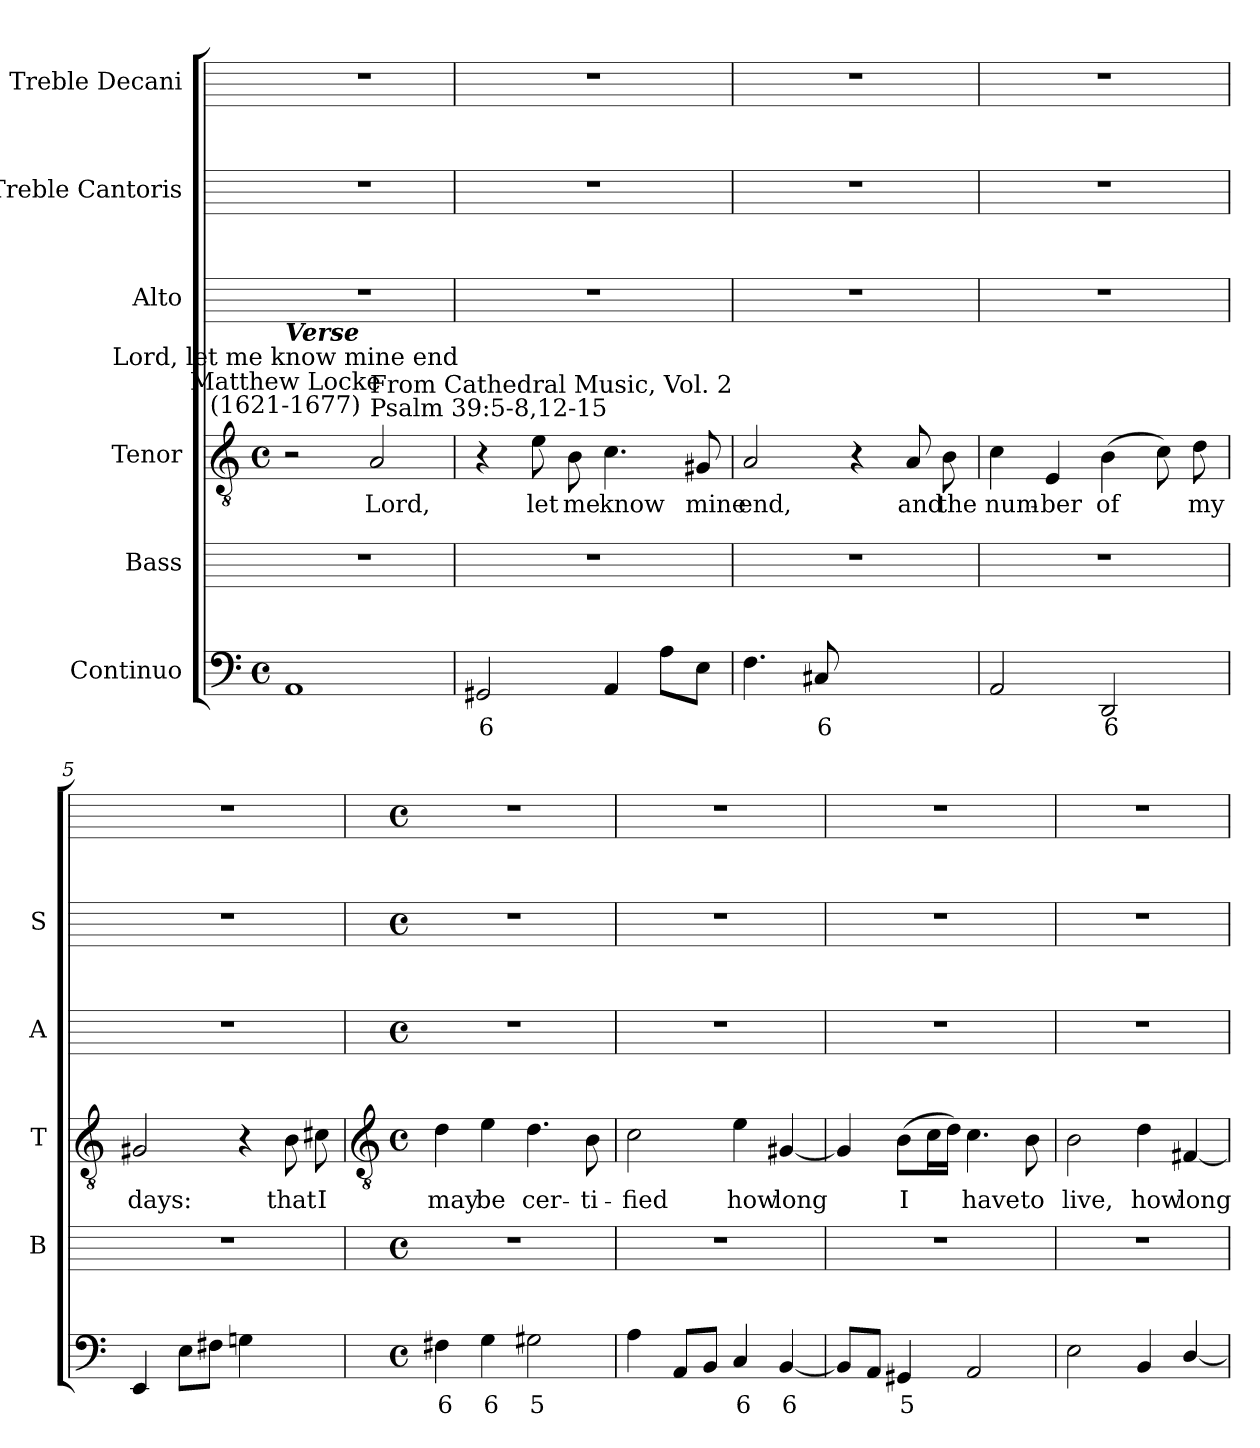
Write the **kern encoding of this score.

**kern	**text	**kern	**kern	**text	**kern	**kern	**kern
*part6	*part6	*part5	*part4	*part4	*part3	*part2	*part1
*staff6	*staff6	*staff5	*staff4	*staff4	*staff3	*staff2	*staff1
*I"Continuo	*	*I"Bass	*I"Tenor	*	*I"Alto	*I"Treble Cantoris	*I"Treble Decani
*	*	*I'B	*I'T	*	*I'A	*I'S	*
*clefF4	*	*	*clefGv2	*	*	*	*
*k[]	*	*	*k[]	*	*	*	*
*C:	*	*	*C:	*	*	*	*
*M4/4	*	*	*M4/4	*	*	*	*
*met(c)	*	*	*met(c)	*	*	*	*
=1	=1	=1	=1	=1	=1	=1	=1
!	!	!	!LO:TX:a:cj:t=Matthew Locke\n(1621-1677)	!	!	!	!
!	!	!	!LO:TX:a:cj:t=Lord, let me know mine end	!	!	!	!
!	!	!	!LO:TX:a:Bi:t=Verse	!	!	!	!
1AA	.	1r	2r	.	1r	1r	1r
!	!	!	!LO:TX:a:t=From Cathedral Music, Vol. 2\nPsalm 39&colon;5-8,12-15	!	!	!	!
!	!	!	!	!LO:LY:b	!	!	!
.	.	.	2A	Lord,	.	.	.
=2	=2	=2	=2	=2	=2	=2	=2
!	!LO:LY:b	!	!	!	!	!	!
2GG#X	6	1r	4r	.	1r	1r	1r
!	!	!	!	!LO:LY:b	!	!	!
.	.	.	8e	let	.	.	.
!	!	!	!	!LO:LY:b	!	!	!
.	.	.	8B	me	.	.	.
!	!	!	!	!LO:LY:b	!	!	!
4AA	.	.	4.c	know	.	.	.
8AL	.	.	.	.	.	.	.
!	!	!	!	!LO:LY:b	!	!	!
8EJ	.	.	8G#X	mine	.	.	.
=3	=3	=3	=3	=3	=3	=3	=3
!	!	!	!	!LO:LY:b	!	!	!
4.F	.	1r	2A	end,	1r	1r	1r
!	!LO:LY:b	!	!	!	!	!	!
8C#X	6	.	.	.	.	.	.
!	!LO:LY:b	!	!	!	!	!	!
[4Dyy	5	.	4r	.	.	.	.
!	!LO:LY:b	!	!	!LO:LY:b	!	!	!
8Dyy_	5	.	8A	and	.	.	.
!	!LO:LY:b	!	!	!LO:LY:b	!	!	!
8Dyy]	6	.	8B	the	.	.	.
=4	=4	=4	=4	=4	=4	=4	=4
!	!	!	!	!LO:LY:b	!	!	!
2AA	.	1r	4c	num-	1r	1r	1r
!	!	!	!	!LO:LY:b	!	!	!
.	.	.	4E	-ber	.	.	.
!	!LO:LY:b	!	!	!LO:LY:b	!	!	!
2DD	6	.	(>4B	of	.	.	.
.	.	.	8c)	.	.	.	.
!	!	!	!	!LO:LY:b	!	!	!
.	.	.	8d	my	.	.	.
=5	=5	=5	=5	=5	=5	=5	=5
!	!	!	!	!LO:LY:b	!	!	!
4EE	.	1r	2G#X	days:	1r	1r	1r
8EL	.	.	.	.	.	.	.
8F#XJ	.	.	.	.	.	.	.
4Gn	.	.	4r	.	.	.	.
!	!LO:LY:b	!	!	!LO:LY:b	!	!	!
[8Eyy	5	.	8B	that	.	.	.
!	!LO:LY:b	!	!	!LO:LY:b	!	!	!
8Eyy]	6	.	8c#X	I	.	.	.
!!LO:LB:g=z
=6	=6	=6	=6	=6	=6	=6	=6
*	*	*	*clefGv2	*	*	*	*
*M4/4	*	*M4/4	*M4/4	*	*M4/4	*M4/4	*M4/4
*met(c)	*	*met(c)	*met(c)	*	*met(c)	*met(c)	*met(c)
!	!LO:LY:b	!	!	!LO:LY:b	!	!	!
4F#X	6	1r	4d	may	1r	1r	1r
!	!LO:LY:b	!	!	!LO:LY:b	!	!	!
4G	6	.	4e	be	.	.	.
!	!LO:LY:b	!	!	!LO:LY:b	!	!	!
2G#X	5	.	4.d	cer-	.	.	.
!	!	!	!	!LO:LY:b	!	!	!
.	.	.	8B	-ti-	.	.	.
=7	=7	=7	=7	=7	=7	=7	=7
!	!	!	!	!LO:LY:b	!	!	!
4A	.	1r	2c	-fied	1r	1r	1r
8AAL	.	.	.	.	.	.	.
8BBJ	.	.	.	.	.	.	.
!	!LO:LY:b	!	!	!LO:LY:b	!	!	!
4C	6	.	4e	how	.	.	.
!	!LO:LY:b	!	!	!LO:LY:b	!	!	!
[4BB	6	.	[4G#X	long	.	.	.
=8	=8	=8	=8	=8	=8	=8	=8
8BBL]	.	1r	4G#]	.	1r	1r	1r
8AAJ	.	.	.	.	.	.	.
!	!LO:LY:b	!	!	!LO:LY:b	!	!	!
4GG#X	5	.	(>8BL	I	.	.	.
.	.	.	16cL	.	.	.	.
.	.	.	16dJJ)	.	.	.	.
!	!	!	!	!LO:LY:b	!	!	!
2AA	.	.	4.c	have	.	.	.
!	!	!	!	!LO:LY:b	!	!	!
.	.	.	8B	to	.	.	.
=9	=9	=9	=9	=9	=9	=9	=9
!	!	!	!	!LO:LY:b	!	!	!
2E	.	1r	2B	live,	1r	1r	1r
!	!	!	!	!LO:LY:b	!	!	!
4BB	.	.	4d	how	.	.	.
!	!	!	!	!LO:LY:b	!	!	!
[4D/	.	.	[4F#X	long	.	.	.
=	=	=	=	=	=	=	=
*-	*-	*-	*-	*-	*-	*-	*-
